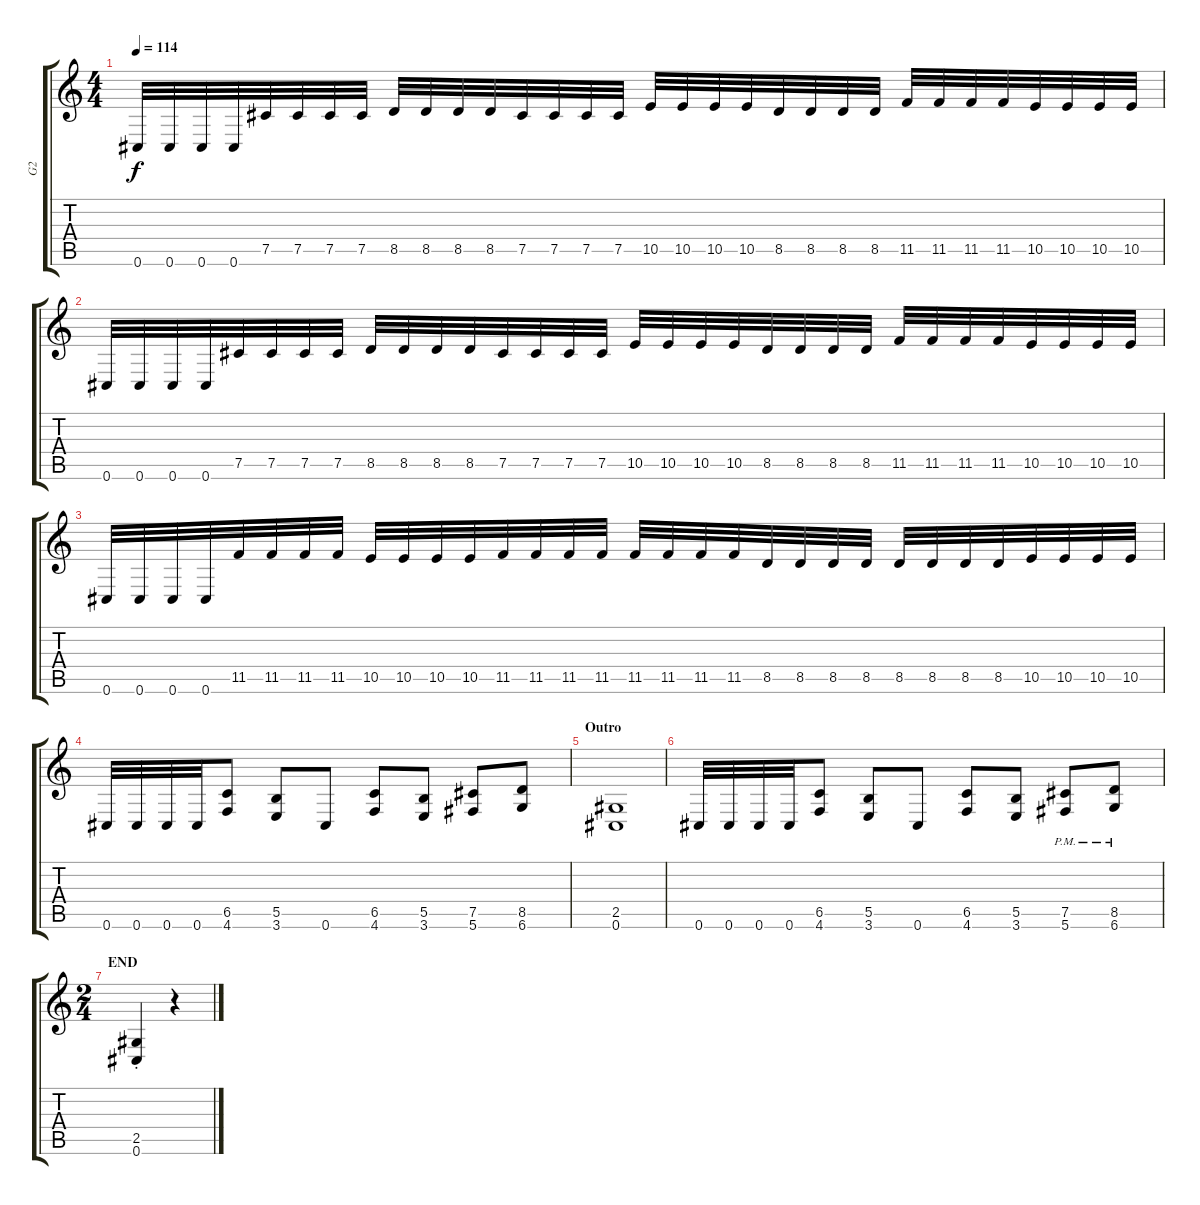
\track ("G2" "G2") {instrument distortionguitar}
\staff {score tabs}
\tuning (Db4 Ab3 E3 B2 Gb2 Db2) {hide}
\ts (4 4)
\tempo 114
\clef g2
\ks c
0.6.32{dy f} 0.6.32 0.6.32 0.6.32 7.5.32 7.5.32 7.5.32 7.5.32 8.5.32 8.5.32 8.5.32 8.5.32 7.5.32 7.5.32 7.5.32 7.5.32 10.5.32 10.5.32 10.5.32 10.5.32 8.5.32 8.5.32 8.5.32 8.5.32 11.5.32 11.5.32 11.5.32 11.5.32 10.5.32 10.5.32 10.5.32 10.5.32 |
0.6.32 0.6.32 0.6.32 0.6.32 7.5.32 7.5.32 7.5.32 7.5.32 8.5.32 8.5.32 8.5.32 8.5.32 7.5.32 7.5.32 7.5.32 7.5.32 10.5.32 10.5.32 10.5.32 10.5.32 8.5.32 8.5.32 8.5.32 8.5.32 11.5.32 11.5.32 11.5.32 11.5.32 10.5.32 10.5.32 10.5.32 10.5.32 |
0.6.32 0.6.32 0.6.32 0.6.32 11.5.32 11.5.32 11.5.32 11.5.32 10.5.32 10.5.32 10.5.32 10.5.32 11.5.32 11.5.32 11.5.32 11.5.32 11.5.32 11.5.32 11.5.32 11.5.32 8.5.32 8.5.32 8.5.32 8.5.32 8.5.32 8.5.32 8.5.32 8.5.32 10.5.32 10.5.32 10.5.32 10.5.32 |
0.6.32 0.6.32 0.6.32 0.6.32 (6.5 4.6).8 (5.5 3.6).8 0.6.8 (6.5 4.6).8 (5.5 3.6).8 (7.5 5.6).8 (8.5 6.6).8 |
\section ("" "Outro")
(2.5 0.6).1 |
\section ("" "")
0.6.32 0.6.32 0.6.32 0.6.32 (6.5 4.6).8 (5.5 3.6).8 0.6.8 (6.5 4.6).8 (5.5 3.6).8 (7.5{pm} 5.6{pm}).8 (8.5{pm} 6.6{pm}).8 |
\ts (2 4)
\section ("" "END")
(2.5{st} 0.6{st}).4 r.4
